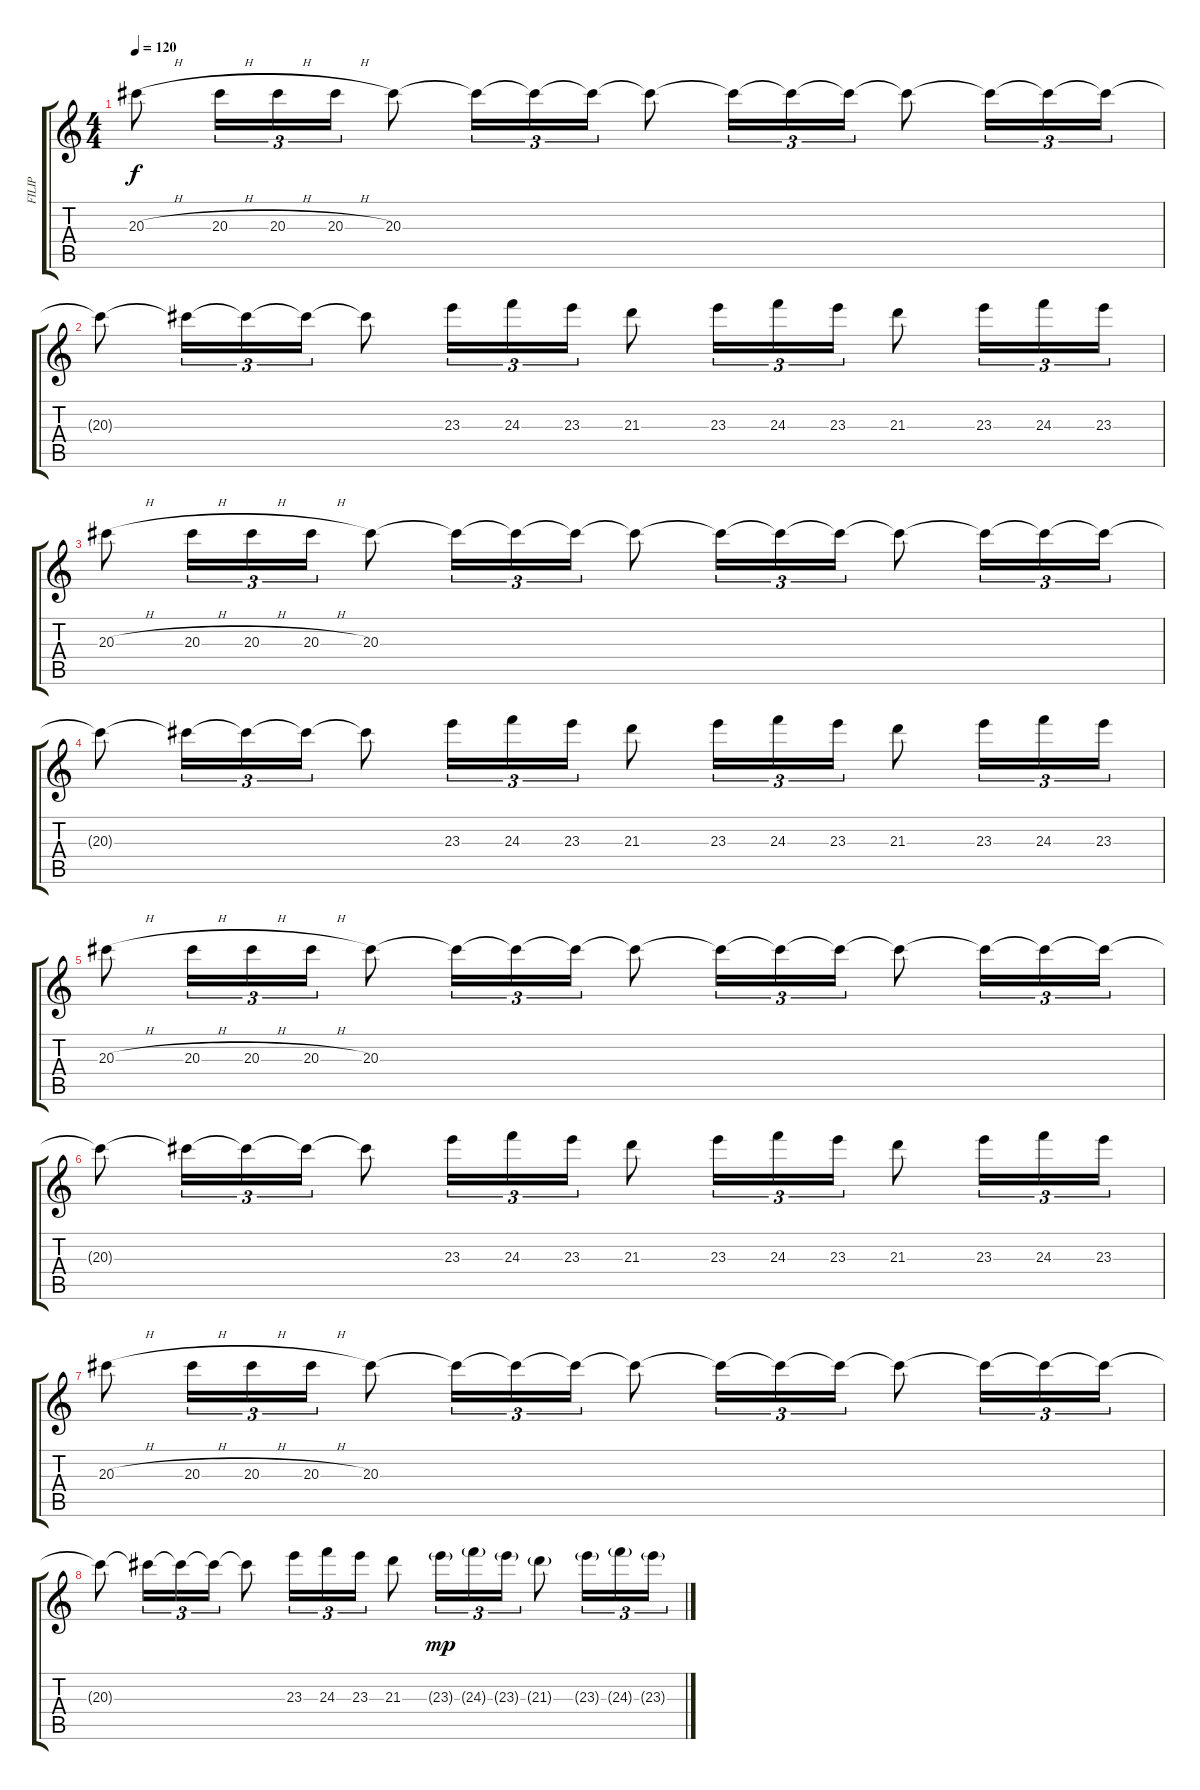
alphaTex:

\track ("FILIP" "FILIP") {instrument distortionguitar}
\staff {score tabs}
\tuning (D4 A3 F3 C3 G2 D2) {hide}
\ts (4 4)
\tempo 120
\clef g2
\ks c
20.3{h}.8{dy f volume 11} 20.3{h}.16{tu (3 2)} 20.3{h}.16{tu (3 2)} 20.3{h}.16{tu (3 2)} 20.3.8 20.3{t}.16{tu (3 2)} 20.3{t}.16{tu (3 2)} 20.3{t}.16{tu (3 2)} 20.3{t}.8 20.3{t}.16{tu (3 2)} 20.3{t}.16{tu (3 2)} 20.3{t}.16{tu (3 2)} 20.3{t}.8 20.3{t}.16{tu (3 2)} 20.3{t}.16{tu (3 2)} 20.3{t}.16{tu (3 2)} |
20.3{t}.8{volume 11} 20.3{t}.16{tu (3 2)} 20.3{t}.16{tu (3 2)} 20.3{t}.16{tu (3 2)} 20.3{t}.8 23.3.16{tu (3 2)} 24.3.16{tu (3 2)} 23.3.16{tu (3 2)} 21.3.8 23.3.16{tu (3 2)} 24.3.16{tu (3 2)} 23.3.16{tu (3 2)} 21.3.8 23.3.16{tu (3 2)} 24.3.16{tu (3 2)} 23.3.16{tu (3 2)} |
20.3{h}.8{volume 11} 20.3{h}.16{tu (3 2)} 20.3{h}.16{tu (3 2)} 20.3{h}.16{tu (3 2)} 20.3.8 20.3{t}.16{tu (3 2)} 20.3{t}.16{tu (3 2)} 20.3{t}.16{tu (3 2)} 20.3{t}.8 20.3{t}.16{tu (3 2)} 20.3{t}.16{tu (3 2)} 20.3{t}.16{tu (3 2)} 20.3{t}.8 20.3{t}.16{tu (3 2)} 20.3{t}.16{tu (3 2)} 20.3{t}.16{tu (3 2)} |
20.3{t}.8{volume 11} 20.3{t}.16{tu (3 2)} 20.3{t}.16{tu (3 2)} 20.3{t}.16{tu (3 2)} 20.3{t}.8 23.3.16{tu (3 2)} 24.3.16{tu (3 2)} 23.3.16{tu (3 2)} 21.3.8 23.3.16{tu (3 2)} 24.3.16{tu (3 2)} 23.3.16{tu (3 2)} 21.3.8 23.3.16{tu (3 2)} 24.3.16{tu (3 2)} 23.3.16{tu (3 2)} |
20.3{h}.8{volume 11} 20.3{h}.16{tu (3 2)} 20.3{h}.16{tu (3 2)} 20.3{h}.16{tu (3 2)} 20.3.8 20.3{t}.16{tu (3 2)} 20.3{t}.16{tu (3 2)} 20.3{t}.16{tu (3 2)} 20.3{t}.8 20.3{t}.16{tu (3 2)} 20.3{t}.16{tu (3 2)} 20.3{t}.16{tu (3 2)} 20.3{t}.8 20.3{t}.16{tu (3 2)} 20.3{t}.16{tu (3 2)} 20.3{t}.16{tu (3 2)} |
20.3{t}.8{volume 11} 20.3{t}.16{tu (3 2)} 20.3{t}.16{tu (3 2)} 20.3{t}.16{tu (3 2)} 20.3{t}.8 23.3.16{tu (3 2)} 24.3.16{tu (3 2)} 23.3.16{tu (3 2)} 21.3.8 23.3.16{tu (3 2)} 24.3.16{tu (3 2)} 23.3.16{tu (3 2)} 21.3.8 23.3.16{tu (3 2)} 24.3.16{tu (3 2)} 23.3.16{tu (3 2)} |
20.3{h}.8{volume 11} 20.3{h}.16{tu (3 2)} 20.3{h}.16{tu (3 2)} 20.3{h}.16{tu (3 2)} 20.3.8 20.3{t}.16{tu (3 2)} 20.3{t}.16{tu (3 2)} 20.3{t}.16{tu (3 2)} 20.3{t}.8 20.3{t}.16{tu (3 2)} 20.3{t}.16{tu (3 2)} 20.3{t}.16{tu (3 2)} 20.3{t}.8 20.3{t}.16{tu (3 2)} 20.3{t}.16{tu (3 2)} 20.3{t}.16{tu (3 2)} |
20.3{t}.8{volume 11} 20.3{t}.16{tu (3 2)} 20.3{t}.16{tu (3 2)} 20.3{t}.16{tu (3 2)} 20.3{t}.8 23.3.16{tu (3 2)} 24.3.16{tu (3 2)} 23.3.16{tu (3 2)} 21.3.8 23.3{g}.16{tu (3 2) dy mp} 24.3{g}.16{tu (3 2)} 23.3{g}.16{tu (3 2)} 21.3{g}.8 23.3{g}.16{tu (3 2)} 24.3{g}.16{tu (3 2)} 23.3{g}.16{tu (3 2)}
